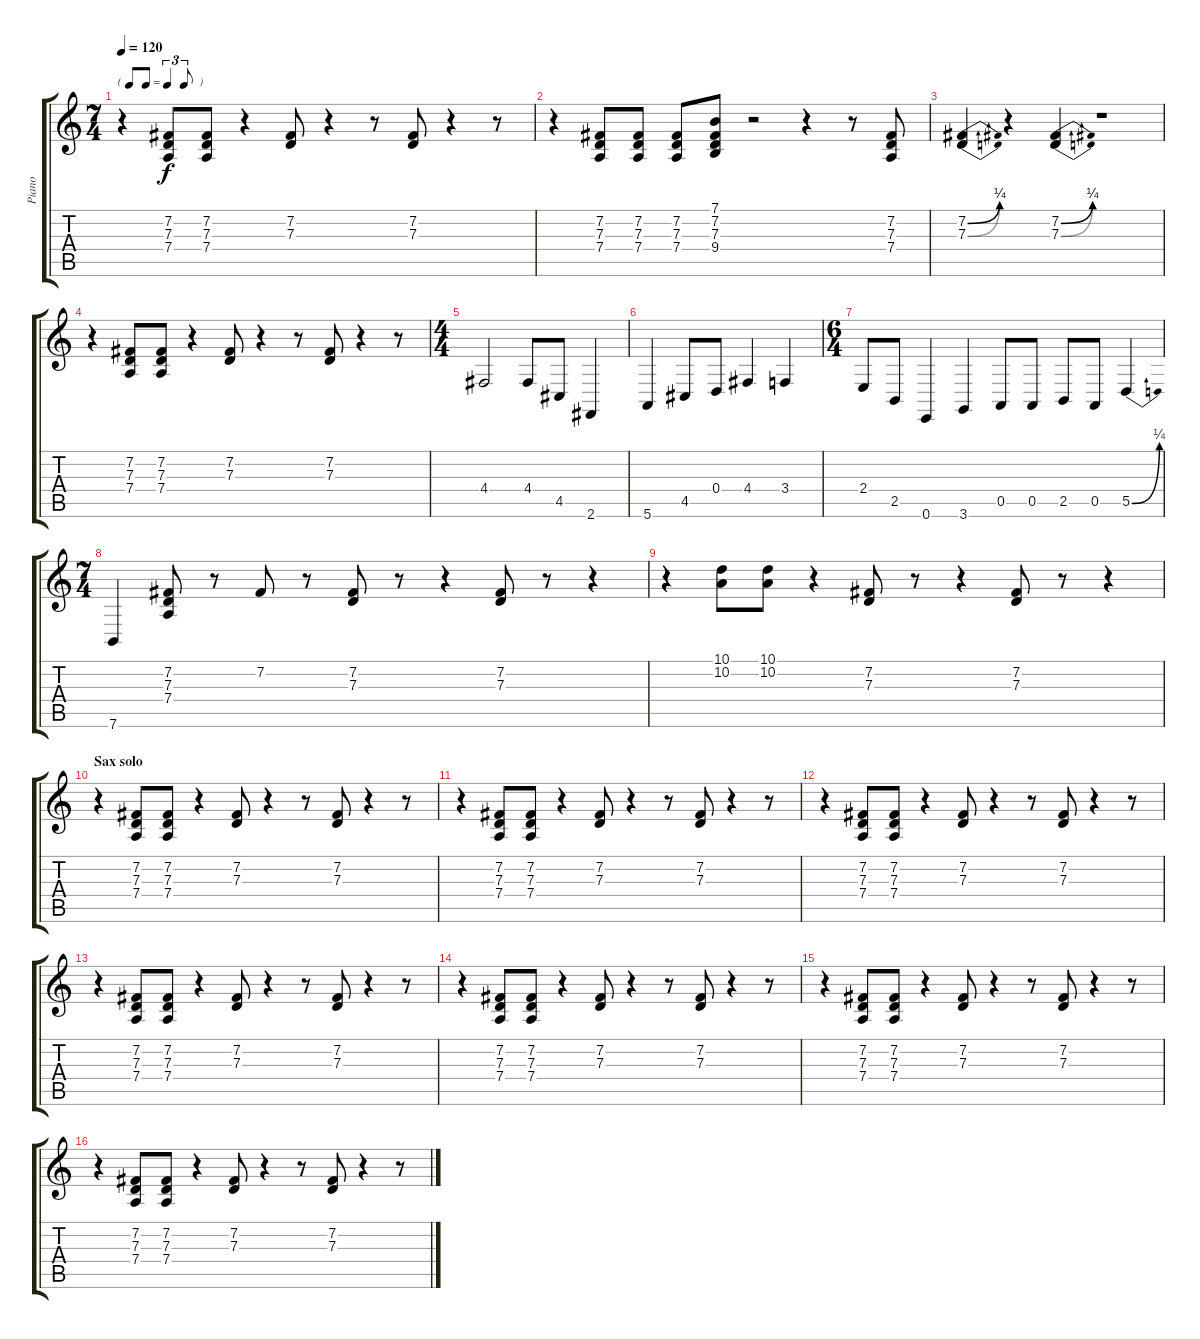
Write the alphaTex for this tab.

\track ("Piano" "Piano") {instrument electricpiano2}
\staff {score tabs}
\tuning (E4 B3 G3 D3 A2 E2) {hide}
\ts (7 4)
\tf triplet8th
\tempo 120
\clef g2
\ks c
r.4{dy f} (7.2 7.3 7.4).8 (7.2 7.3 7.4).8 r.4 (7.2 7.3).8 r.4 r.8 (7.2 7.3).8 r.4 r.8 |
r.4 (7.2 7.3 7.4).8 (7.2 7.3 7.4).8 (7.2 7.3 7.4).8 (7.1 7.2 7.3 9.4).8 r.2 r.4 r.8 (7.2 7.3 7.4).8 |
(7.2{be (bend 0 0 60 1)} 7.3{be (bend 0 0 60 1)}).4 r.4 (7.2{be (bend 0 0 60 1)} 7.3{be (bend 0 0 60 1)}).4 r.1 |
r.4 (7.2 7.3 7.4).8 (7.2 7.3 7.4).8 r.4 (7.2 7.3).8 r.4 r.8 (7.2 7.3).8 r.4 r.8 |
\ts (4 4)
4.4.2 4.4.8 4.5.8 2.6.4 |
5.6.4 4.5.8 0.4.8 4.4.4 3.4.4 |
\ts (6 4)
2.4.8 2.5.8 0.6.4 3.6.4 0.5.8 0.5.8 2.5.8 0.5.8 5.5{be (bend 0 0 60 1)}.4 |
\ts (7 4)
7.6.4 (7.2 7.3 7.4).8 r.8 7.2.8 r.8 (7.2 7.3).8 r.8 r.4 (7.2 7.3).8 r.8 r.4 |
r.4 (10.1 10.2).8 (10.1 10.2).8 r.4 (7.2 7.3).8 r.8 r.4 (7.2 7.3).8 r.8 r.4 |
\section ("" "Sax solo")
r.4 (7.2 7.3 7.4).8 (7.2 7.3 7.4).8 r.4 (7.2 7.3).8 r.4 r.8 (7.2 7.3).8 r.4 r.8 |
r.4 (7.2 7.3 7.4).8 (7.2 7.3 7.4).8 r.4 (7.2 7.3).8 r.4 r.8 (7.2 7.3).8 r.4 r.8 |
r.4 (7.2 7.3 7.4).8 (7.2 7.3 7.4).8 r.4 (7.2 7.3).8 r.4 r.8 (7.2 7.3).8 r.4 r.8 |
r.4 (7.2 7.3 7.4).8 (7.2 7.3 7.4).8 r.4 (7.2 7.3).8 r.4 r.8 (7.2 7.3).8 r.4 r.8 |
r.4 (7.2 7.3 7.4).8 (7.2 7.3 7.4).8 r.4 (7.2 7.3).8 r.4 r.8 (7.2 7.3).8 r.4 r.8 |
r.4 (7.2 7.3 7.4).8 (7.2 7.3 7.4).8 r.4 (7.2 7.3).8 r.4 r.8 (7.2 7.3).8 r.4 r.8 |
r.4 (7.2 7.3 7.4).8 (7.2 7.3 7.4).8 r.4 (7.2 7.3).8 r.4 r.8 (7.2 7.3).8 r.4 r.8
